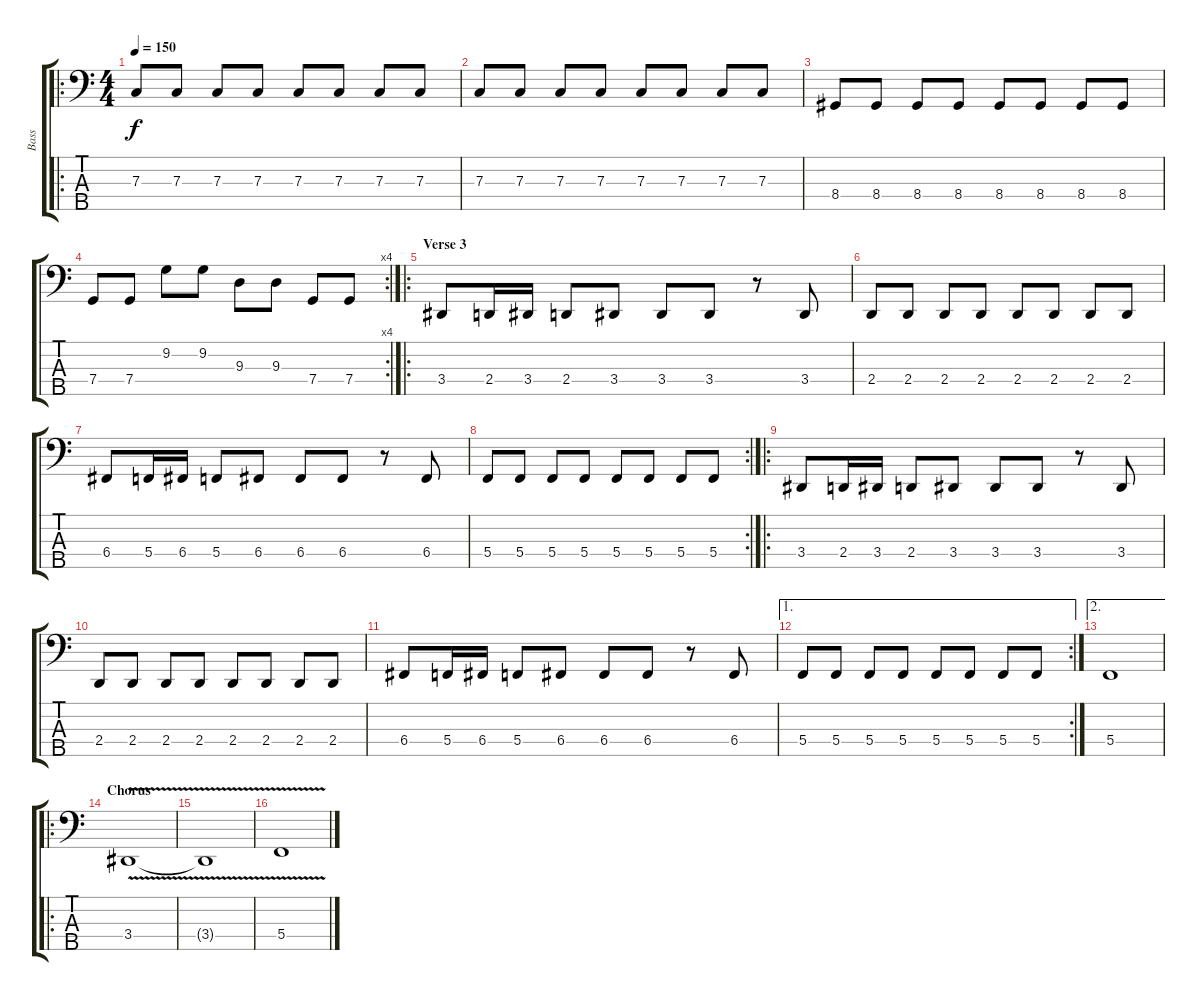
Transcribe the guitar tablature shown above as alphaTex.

\track ("Bass" "Bass") {instrument electricbassfinger}
\staff {score tabs}
\tuning (Eb2 Bb1 F1 C1 G0) {hide}
\ro
\ts (4 4)
\tempo 150
\clef f4
\ks c
7.3.8{dy f} 7.3.8 7.3.8 7.3.8 7.3.8 7.3.8 7.3.8 7.3.8 |
7.3.8 7.3.8 7.3.8 7.3.8 7.3.8 7.3.8 7.3.8 7.3.8 |
8.4.8 8.4.8 8.4.8 8.4.8 8.4.8 8.4.8 8.4.8 8.4.8 |
\rc 4
7.4.8 7.4.8 9.2.8 9.2.8 9.3.8 9.3.8 7.4.8 7.4.8 |
\ro
\section ("" "Verse 3")
3.4.8 2.4.16 3.4.16 2.4.8 3.4.8 3.4.8 3.4.8 r.8 3.4.8 |
2.4.8 2.4.8 2.4.8 2.4.8 2.4.8 2.4.8 2.4.8 2.4.8 |
6.4.8 5.4.16 6.4.16 5.4.8 6.4.8 6.4.8 6.4.8 r.8 6.4.8 |
\rc 2
5.4.8 5.4.8 5.4.8 5.4.8 5.4.8 5.4.8 5.4.8 5.4.8 |
\ro
3.4.8 2.4.16 3.4.16 2.4.8 3.4.8 3.4.8 3.4.8 r.8 3.4.8 |
2.4.8 2.4.8 2.4.8 2.4.8 2.4.8 2.4.8 2.4.8 2.4.8 |
6.4.8 5.4.16 6.4.16 5.4.8 6.4.8 6.4.8 6.4.8 r.8 6.4.8 |
\ae 1
\rc 2
5.4.8 5.4.8 5.4.8 5.4.8 5.4.8 5.4.8 5.4.8 5.4.8 |
\ae 2
5.4.1 |
\ro
\section ("" "Chorus")
3.4{v}.1 |
3.4{t}.1 |
5.4{v}.1
